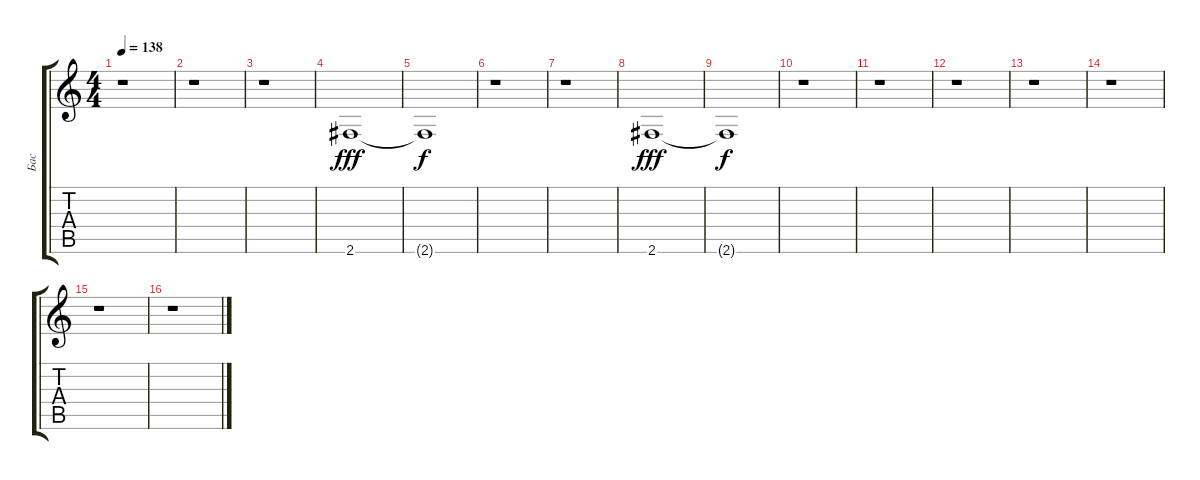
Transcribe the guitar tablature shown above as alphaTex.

\track ("Бас" "Бас") {instrument electricbassfinger}
\staff {score tabs}
\tuning (E4 B3 G3 D3 A2 E2) {hide}
\ts (4 4)
\tempo 138
\clef g2
\ks c
r.1{dy f} |
r.1 |
r.1 |
2.6.1{dy fff} |
2.6{t}.1{dy f} |
r.1 |
r.1 |
2.6.1{dy fff} |
2.6{t}.1{dy f} |
r.1 |
r.1 |
r.1 |
r.1 |
r.1 |
r.1 |
r.1
